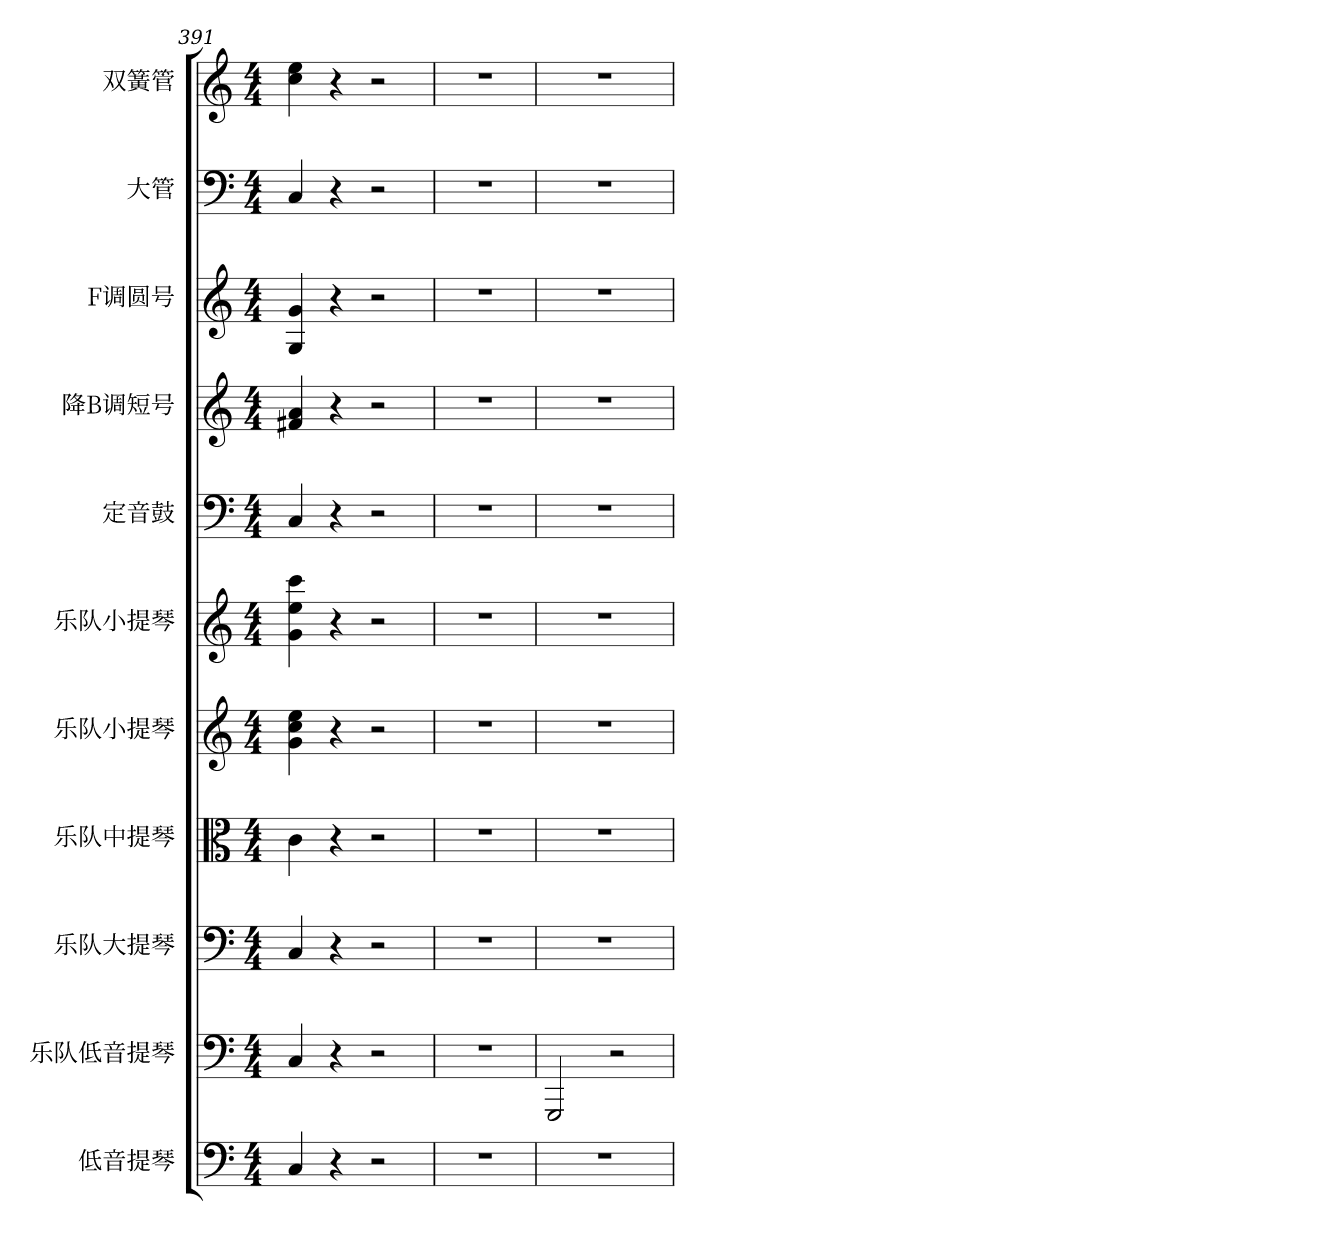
**kern	**kern	**kern	**kern	**kern	**kern	**kern	**kern	**kern	**kern	**kern
*part11	*part10	*part9	*part8	*part7	*part6	*part5	*part4	*part3	*part2	*part1
*staff11	*staff10	*staff9	*staff8	*staff7	*staff6	*staff5	*staff4	*staff3	*staff2	*staff1
*I"低音提琴	*I"乐队低音提琴	*I"乐队大提琴	*I"乐队中提琴	*I"乐队小提琴	*I"乐队小提琴	*I"定音鼓	*I"降B调短号	*I"F调圆号	*I"大管	*I"双簧管
!!LO:PB:g=z
*clefF4	*clefF4	*clefF4	*clefC3	*clefG2	*clefG2	*clefF4	*clefG2	*clefG2	*clefF4	*clefG2
*ITrd7c12	*ITrd7c12	*	*	*	*	*	*ITrd1c2	*ITrd4c7	*	*
*k[]	*k[]	*k[]	*k[]	*k[]	*k[]	*k[]	*k[b-e-]	*k[b-]	*k[]	*k[]
*M4/4	*M4/4	*M4/4	*M4/4	*M4/4	*M4/4	*M4/4	*M4/4	*M4/4	*M4/4	*M4/4
*MM136	*MM136	*MM136	*MM136	*MM136	*MM136	*MM136	*MM136	*MM136	*MM136	*MM136
=391	=391	=391	=391	=391	=391	=391	=391	=391	=391	=391
4CC/	4CC/	4C/	4c\	4g\ 4cc\ 4ee\	4g\ 4ee\ 4ccc\	4C/	4en/ 4g/	4C/ 4c/	4C/	4cc\ 4ee\
4r	4r	4r	4r	4r	4r	4r	4r	4r	4r	4r
2r	2r	2r	2r	2r	2r	2r	2r	2r	2r	2r
=392	=392	=392	=392	=392	=392	=392	=392	=392	=392	=392
*	*	*	*	*	*	*	*	*	*	*MM60
1r	1r	1r	1r	1r	1r	1r	1r	1r	1r	1r
=393	=393	=393	=393	=393	=393	=393	=393	=393	=393	=393
1r	2GGGG/	1r	1r	1r	1r	1r	1r	1r	1r	1r
.	2r	.	.	.	.	.	.	.	.	.
=	=	=	=	=	=	=	=	=	=	=
*-	*-	*-	*-	*-	*-	*-	*-	*-	*-	*-
